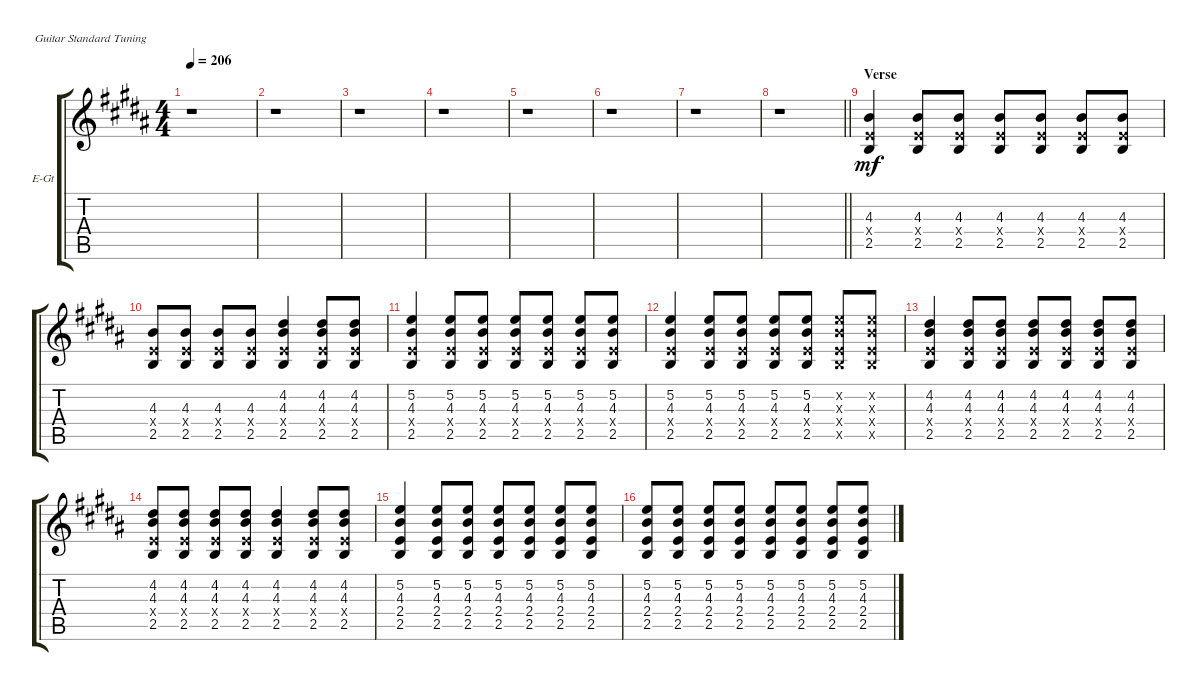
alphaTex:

\defaultSystemsLayout 4
\bracketExtendMode groupsimilarinstruments
\firstSystemTrackNameOrientation horizontal
\otherSystemsTrackNameOrientation horizontal
\track ("Guitar 3" "E-Gt") {instrument distortionguitar}
\staff {score tabs}
\tuning (E4 B3 G3 D3 A2 E2)
\ts (4 4)
\tempo 206
\clef g2
\scale
0.333333
\ks b
r.1{dy mf} |
\scale
0.333333 r.1 |
\scale
0.333333 r.1 |
\scale
0.333333 r.1 |
\scale
0.333333 r.1 |
\scale
0.333333 r.1 |
\scale
0.333333 r.1 |
\scale
0.333333
\barLineRight lightlight
r.1 |
\section ("" "Verse")
\scale
0.333333 (2.5 2.4{x} 4.3).4 (2.5 2.4{x} 4.3).8 (2.5 2.4{x} 4.3).8 (2.5 2.4{x} 4.3).8 (2.5 2.4{x} 4.3).8 (2.5 2.4{x} 4.3).8 (2.5 2.4{x} 4.3).8 |
(2.5 2.4{x} 4.3).8 (2.5 2.4{x} 4.3).8 (2.5 2.4{x} 4.3).8 (2.5 2.4{x} 4.3).8 (2.5 2.4{x} 4.3 4.2).4 (2.5 2.4{x} 4.3 4.2).8 (2.5 2.4{x} 4.3 4.2).8 |
(2.5 2.4{x} 4.3 5.2).4 (2.5 2.4{x} 4.3 5.2).8 (2.5 2.4{x} 4.3 5.2).8 (2.5 2.4{x} 4.3 5.2).8 (2.5 2.4{x} 4.3 5.2).8 (2.5 2.4{x} 4.3 5.2).8 (2.5 2.4{x} 4.3 5.2).8 |
(2.5 2.4{x} 4.3 5.2).4 (2.5 2.4{x} 4.3 5.2).8 (2.5 2.4{x} 4.3 5.2).8 (2.5 2.4{x} 4.3 5.2).8 (2.5 2.4{x} 4.3 5.2).8 (2.5{x} 2.4{x} 4.3{x} 5.2{x}).8 (2.5{x} 2.4{x} 4.3{x} 5.2{x}).8 |
(2.5 2.4{x} 4.3 4.2).4 (2.5 2.4{x} 4.3 4.2).8 (2.5 2.4{x} 4.3 4.2).8 (2.5 2.4{x} 4.3 4.2).8 (2.5 2.4{x} 4.3 4.2).8 (2.5 2.4{x} 4.3 4.2).8 (2.5 2.4{x} 4.3 4.2).8 |
(2.5 2.4{x} 4.3 4.2).8 (2.5 2.4{x} 4.3 4.2).8 (2.5 2.4{x} 4.3 4.2).8 (2.5 2.4{x} 4.3 4.2).8 (2.5 2.4{x} 4.3 4.2).4 (2.5 2.4{x} 4.3 4.2).8 (2.5 2.4{x} 4.3 4.2).8 |
(2.5 2.4 4.3 5.2).4 (2.5 2.4 4.3 5.2).8 (2.5 2.4 4.3 5.2).8 (2.5 2.4 4.3 5.2).8 (2.5 2.4 4.3 5.2).8 (2.5 2.4 4.3 5.2).8 (2.5 2.4 4.3 5.2).8 |
(2.5 2.4 4.3 5.2).8 (2.5 2.4 4.3 5.2).8 (2.5 2.4 4.3 5.2).8 (2.5 2.4 4.3 5.2).8 (2.5 2.4 4.3 5.2).8 (2.5 2.4 4.3 5.2).8 (2.5 2.4 4.3 5.2).8 (2.5 2.4 4.3 5.2).8
